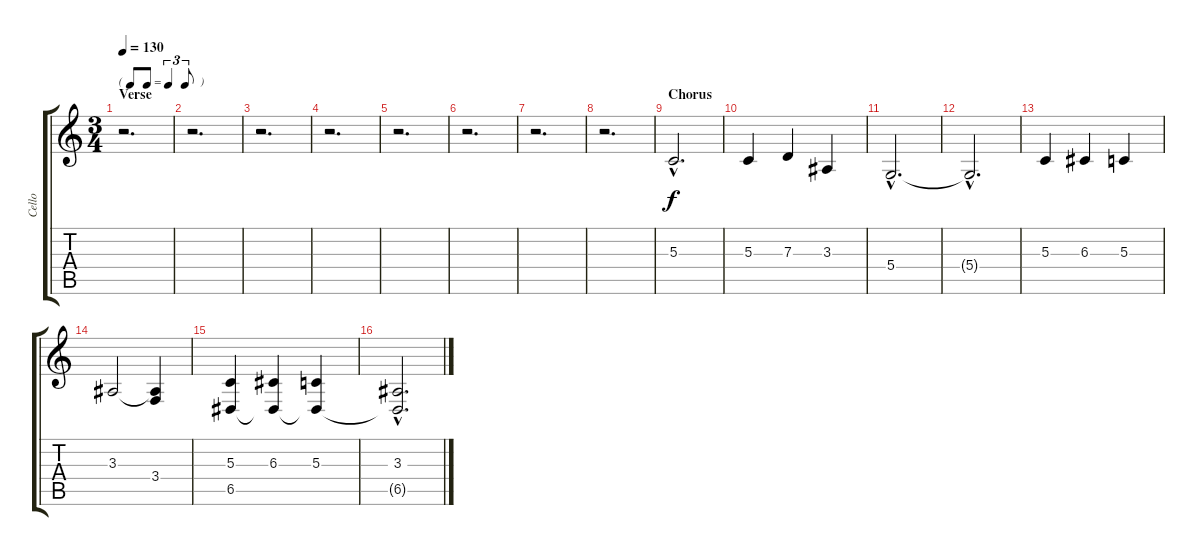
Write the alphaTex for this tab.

\track ("Cello" "Cello") {instrument cello}
\staff {score tabs}
\tuning (E4 B3 G3 D3 A2 E2) {hide}
\ts (3 4)
\tf triplet8th
\section ("" "Verse")
\tempo 130
\clef g2
\ks c
r.2{d dy f instrument cello} |
r.2{d} |
r.2{d} |
r.2{d} |
r.2{d} |
r.2{d} |
r.2{d} |
r.2{d} |
\section ("" "Chorus")
5.3{hac}.2{d} |
5.3.4 7.3.4 3.3.4 |
5.4{hac}.2{d} |
5.4{hac t}.2{d} |
5.3.4 6.3.4 5.3.4 |
3.3.2 (3.3{t} 3.4).4 |
(5.3 6.5).4 (6.3 6.5{t}).4 (5.3 6.5{t}).4 |
(3.3{hac} 6.5{hac t}).2{d}
